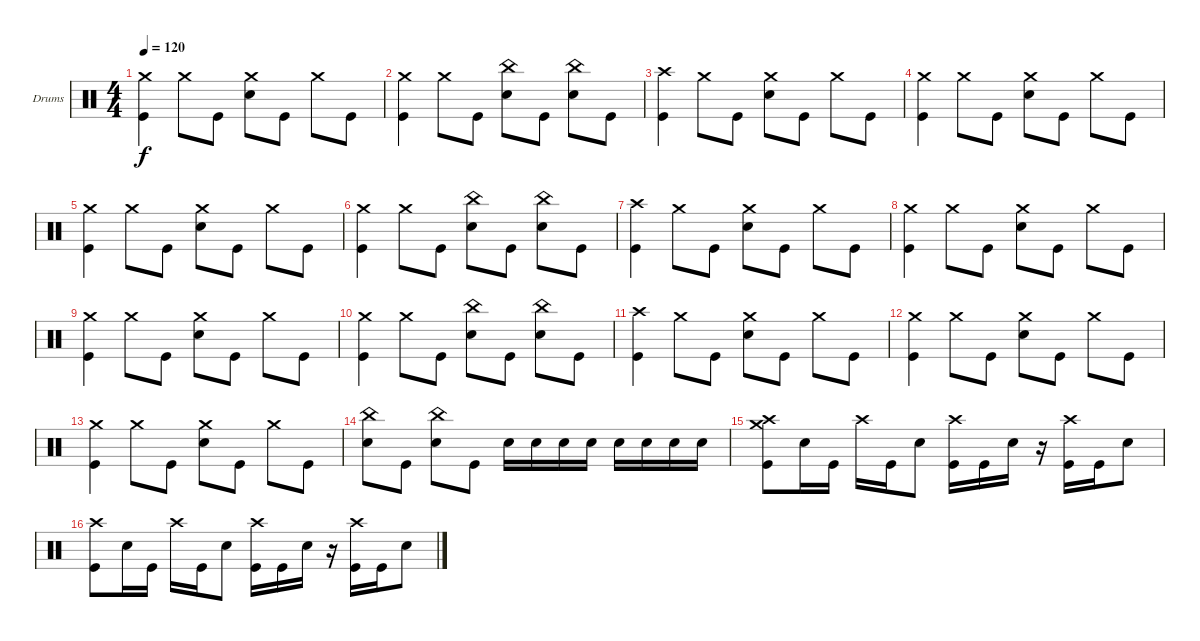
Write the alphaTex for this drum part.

\defaultSystemsLayout 4
\bracketExtendMode groupsimilarinstruments
\firstSystemTrackNameOrientation horizontal
\otherSystemsTrackNameOrientation horizontal
\track ("The Rev" "Drums") {instrument percussion}
\staff {score}
\articulation defaults
\ts (4 4)
\tempo 120
\clef neutral
\scale
0.333333
\ks c
("Crash medium (hit)" "Kick (hit)").4{dy f} "Crash medium (hit)".8 "Kick (hit)".8 ("Crash medium (hit)" "Snare (hit) 2").8 "Kick (hit)".8 "Crash medium (hit)".8 "Kick (hit)".8 |
\scale
0.333333 ("Crash medium (hit)" "Kick (hit)").4 "Crash medium (hit)".8 "Kick (hit)".8 ("China (hit)" "Snare (hit) 2").8 "Kick (hit)".8 ("China (hit)" "Snare (hit) 2").8 "Kick (hit)".8 |
\scale
0.333333 ("Crash high (hit)" "Kick (hit)").4 "Crash medium (hit)".8 "Kick (hit)".8 ("Crash medium (hit)" "Snare (hit) 2").8 "Kick (hit)".8 "Crash medium (hit)".8 "Kick (hit)".8 |
\scale
0.333333 ("Crash medium (hit)" "Kick (hit)").4 "Crash medium (hit)".8 "Kick (hit)".8 ("Crash medium (hit)" "Snare (hit) 2").8 "Kick (hit)".8 "Crash medium (hit)".8 "Kick (hit)".8 |
\scale
0.333333 ("Crash medium (hit)" "Kick (hit)").4 "Crash medium (hit)".8 "Kick (hit)".8 ("Crash medium (hit)" "Snare (hit) 2").8 "Kick (hit)".8 "Crash medium (hit)".8 "Kick (hit)".8 |
\scale
0.333333 ("Crash medium (hit)" "Kick (hit)").4 "Crash medium (hit)".8 "Kick (hit)".8 ("China (hit)" "Snare (hit) 2").8 "Kick (hit)".8 ("China (hit)" "Snare (hit) 2").8 "Kick (hit)".8 |
\scale
0.333333 ("Crash high (hit)" "Kick (hit)").4 "Crash medium (hit)".8 "Kick (hit)".8 ("Crash medium (hit)" "Snare (hit) 2").8 "Kick (hit)".8 "Crash medium (hit)".8 "Kick (hit)".8 |
\scale
0.333333 ("Crash medium (hit)" "Kick (hit)").4 "Crash medium (hit)".8 "Kick (hit)".8 ("Crash medium (hit)" "Snare (hit) 2").8 "Kick (hit)".8 "Crash medium (hit)".8 "Kick (hit)".8 |
\scale
0.333333 ("Crash medium (hit)" "Kick (hit)").4 "Crash medium (hit)".8 "Kick (hit)".8 ("Crash medium (hit)" "Snare (hit) 2").8 "Kick (hit)".8 "Crash medium (hit)".8 "Kick (hit)".8 |
\scale
0.333333 ("Crash medium (hit)" "Kick (hit)").4 "Crash medium (hit)".8 "Kick (hit)".8 ("China (hit)" "Snare (hit) 2").8 "Kick (hit)".8 ("China (hit)" "Snare (hit) 2").8 "Kick (hit)".8 |
\scale
0.333333 ("Crash high (hit)" "Kick (hit)").4 "Crash medium (hit)".8 "Kick (hit)".8 ("Crash medium (hit)" "Snare (hit) 2").8 "Kick (hit)".8 "Crash medium (hit)".8 "Kick (hit)".8 |
\scale
0.333333 ("Crash medium (hit)" "Kick (hit)").4 "Crash medium (hit)".8 "Kick (hit)".8 ("Crash medium (hit)" "Snare (hit) 2").8 "Kick (hit)".8 "Crash medium (hit)".8 "Kick (hit)".8 |
\scale
0.333333 ("Crash medium (hit)" "Kick (hit)").4 "Crash medium (hit)".8 "Kick (hit)".8 ("Crash medium (hit)" "Snare (hit) 2").8 "Kick (hit)".8 "Crash medium (hit)".8 "Kick (hit)".8 |
\scale
0.333333 ("China (hit)" "Snare (hit) 2").8 "Kick (hit)".8 ("China (hit)" "Snare (hit) 2").8 "Kick (hit)".8 "Snare (hit) 2".16 "Snare (hit) 2".16 "Snare (hit) 2".16 "Snare (hit) 2".16 "Snare (hit) 2".16 "Snare (hit) 2".16 "Snare (hit) 2".16 "Snare (hit) 2".16 |
\scale
0.333333 ("Crash high (hit)" "Crash medium (hit)" "Kick (hit)").8 "Snare (hit) 2".16 "Kick (hit)".16 "Crash high (hit)".16 "Kick (hit)".16 "Snare (hit) 2".8 ("Crash high (hit)" "Kick (hit)").16 "Kick (hit)".16 "Snare (hit) 2".16 r.16 ("Crash high (hit)" "Kick (hit)").16 "Kick (hit)".16 "Snare (hit) 2".8 |
\scale
0.333333 ("Crash high (hit)" "Kick (hit)").8 "Snare (hit) 2".16 "Kick (hit)".16 "Crash high (hit)".16 "Kick (hit)".16 "Snare (hit) 2".8 ("Crash high (hit)" "Kick (hit)").16 "Kick (hit)".16 "Snare (hit) 2".16 r.16 ("Crash high (hit)" "Kick (hit)").16 "Kick (hit)".16 "Snare (hit) 2".8
